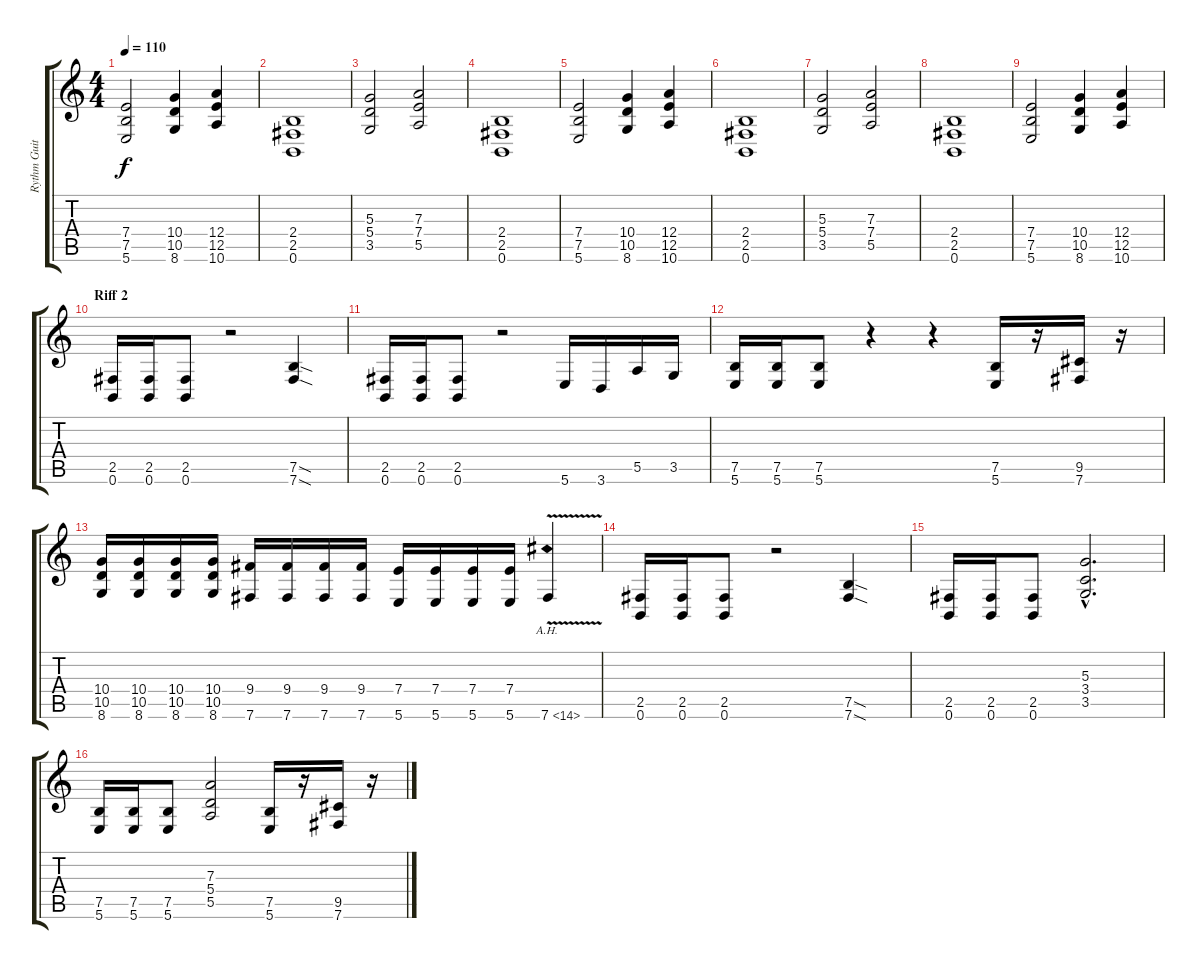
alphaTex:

\track ("Rythm Guitar" "Rythm Guit") {instrument overdrivenguitar}
\staff {score tabs}
\tuning (B3 Gb3 D3 A2 E2 B1) {hide}
\ts (4 4)
\tempo 110
\clef g2
\ks c
(7.4 7.5 5.6).2{dy f} (10.4 10.5 8.6).4 (12.4 12.5 10.6).4 |
(2.4 2.5 0.6).1 |
(5.3 5.4 3.5).2 (7.3 7.4 5.5).2 |
(2.4 2.5 0.6).1 |
(7.4 7.5 5.6).2 (10.4 10.5 8.6).4 (12.4 12.5 10.6).4 |
(2.4 2.5 0.6).1 |
(5.3 5.4 3.5).2 (7.3 7.4 5.5).2 |
(2.4 2.5 0.6).1 |
(7.4 7.5 5.6).2 (10.4 10.5 8.6).4 (12.4 12.5 10.6).4 |
\section ("" "Riff 2")
(2.5 0.6).16 (2.5 0.6).16 (2.5 0.6).8 r.2 (7.5{sod} 7.6{sod}).4 |
(2.5 0.6).16 (2.5 0.6).16 (2.5 0.6).8 r.2 5.6.16 3.6.16 5.5.16 3.5.16 |
(7.5 5.6).16 (7.5 5.6).16 (7.5 5.6).8 r.4 r.4 (7.5 5.6).16 r.16 (9.5 7.6).16 r.16 |
(10.4 10.5 8.6).16 (10.4 10.5 8.6).16 (10.4 10.5 8.6).16 (10.4 10.5 8.6).16 (9.4 7.6).16 (9.4 7.6).16 (9.4 7.6).16 (9.4 7.6).16 (7.4 5.6).16 (7.4 5.6).16 (7.4 5.6).16 (7.4 5.6).16 7.6{ah 7 v}.4 |
(2.5 0.6).16 (2.5 0.6).16 (2.5 0.6).8 r.2 (7.5{sod} 7.6{sod}).4 |
(2.5 0.6).16 (2.5 0.6).16 (2.5 0.6).8 (5.3{hac} 3.4{hac} 3.5{hac}).2{d} |
(7.5 5.6).16 (7.5 5.6).16 (7.5 5.6).8 (7.3 5.4 5.5).2 (7.5 5.6).16 r.16 (9.5 7.6).16 r.16
